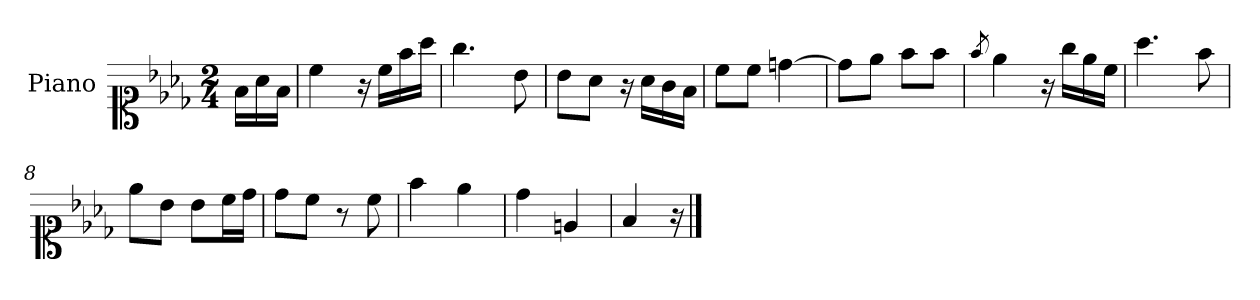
**kern
*part1
*staff1
*I"Piano
*I'Pno.
*clefC1
*k[b-e-a-d-]
*M2/4
=
16f\LL
16a-\
16f\JJ
=1
4cc\
16r
16cc\LL
16ff\
16aa-\JJ
=2
4.gg\
8b-\
=3
8b-\L
8a-\J
16r
16a-\LL
16g\
16f\JJ
=4
8cc\L
8cc\J
[4ddn\
=5
8dd\L]
8ee-\J
8ff\L
8ff\J
!!LO:LB:g=z
=6
8qff/
4ee-\
16r
16gg\LL
16ee-\
16cc\JJ
=7
4.aa-\
8ff\
=8
8ee-\L
8b-\J
8b-\L
16cc\L
16dd-\JJ
=9
8dd-\L
8cc\J
8r
8cc\
=10
4ff\
4ee-\
=11
4dd-\
4en/
=12
4f/
16r
==
*-
